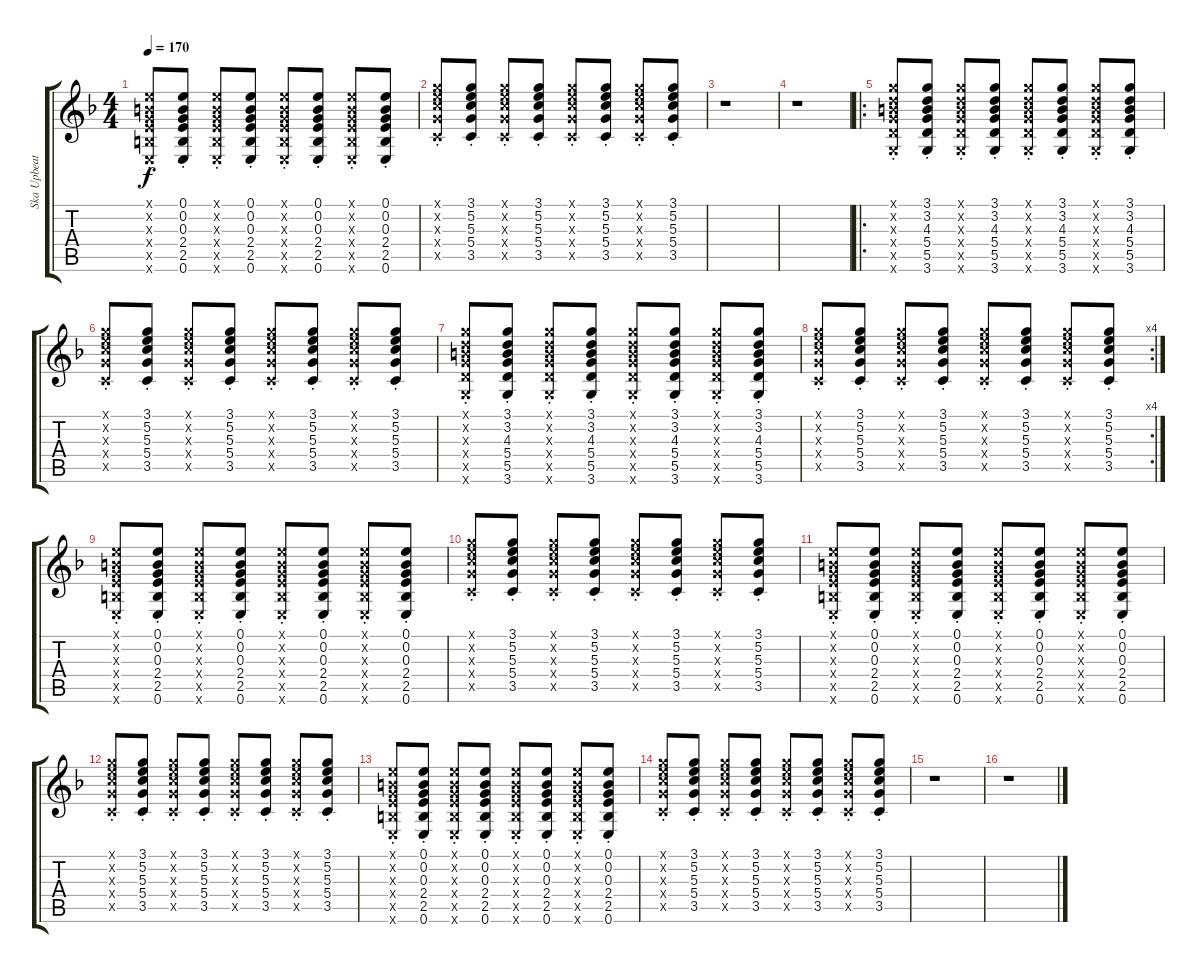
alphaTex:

\track ("Ska Upbeats (overdub)" "Ska Upbeat") {instrument overdrivenguitar}
\staff {score tabs}
\tuning (E4 B3 G3 D3 A2 E2) {hide}
\ts (4 4)
\tempo 170
\clef g2
\ks f
(0.1{st x} 0.2{st x} 0.3{st x} 2.4{st x} 2.5{st x} 0.6{st x}).8{dy f} (0.1{st} 0.2{st} 0.3{st} 2.4{st} 2.5{st} 0.6{st}).8 (0.1{st x} 0.2{st x} 0.3{st x} 2.4{st x} 2.5{st x} 0.6{st x}).8 (0.1{st} 0.2{st} 0.3{st} 2.4{st} 2.5{st} 0.6{st}).8 (0.1{st x} 0.2{st x} 0.3{st x} 2.4{st x} 2.5{st x} 0.6{st x}).8 (0.1{st} 0.2{st} 0.3{st} 2.4{st} 2.5{st} 0.6{st}).8 (0.1{st x} 0.2{st x} 0.3{st x} 2.4{st x} 2.5{st x} 0.6{st x}).8 (0.1{st} 0.2{st} 0.3{st} 2.4{st} 2.5{st} 0.6{st}).8 |
(3.1{st x} 5.2{st x} 5.3{st x} 5.4{st x} 3.5{st x}).8 (3.1{st} 5.2{st} 5.3{st} 5.4{st} 3.5{st}).8 (3.1{st x} 5.2{st x} 5.3{st x} 5.4{st x} 3.5{st x}).8 (3.1{st} 5.2{st} 5.3{st} 5.4{st} 3.5{st}).8 (3.1{st x} 5.2{st x} 5.3{st x} 5.4{st x} 3.5{st x}).8 (3.1{st} 5.2{st} 5.3{st} 5.4{st} 3.5{st}).8 (3.1{st x} 5.2{st x} 5.3{st x} 5.4{st x} 3.5{st x}).8 (3.1{st} 5.2{st} 5.3{st} 5.4{st} 3.5{st}).8 |
r.1 |
r.1 |
\ro
(3.1{st x} 3.2{st x} 4.3{st x} 5.4{st x} 5.5{st x} 3.6{st x}).8 (3.1{st} 3.2{st} 4.3{st} 5.4{st} 5.5{st} 3.6{st}).8 (3.1{st x} 3.2{st x} 4.3{st x} 5.4{st x} 5.5{st x} 3.6{st x}).8 (3.1{st} 3.2{st} 4.3{st} 5.4{st} 5.5{st} 3.6{st}).8 (3.1{st x} 3.2{st x} 4.3{st x} 5.4{st x} 5.5{st x} 3.6{st x}).8 (3.1{st} 3.2{st} 4.3{st} 5.4{st} 5.5{st} 3.6{st}).8 (3.1{st x} 3.2{st x} 4.3{st x} 5.4{st x} 5.5{st x} 3.6{st x}).8 (3.1{st} 3.2{st} 4.3{st} 5.4{st} 5.5{st} 3.6{st}).8 |
(3.1{st x} 5.2{st x} 5.3{st x} 5.4{st x} 3.5{st x}).8 (3.1{st} 5.2{st} 5.3{st} 5.4{st} 3.5{st}).8 (3.1{st x} 5.2{st x} 5.3{st x} 5.4{st x} 3.5{st x}).8 (3.1{st} 5.2{st} 5.3{st} 5.4{st} 3.5{st}).8 (3.1{st x} 5.2{st x} 5.3{st x} 5.4{st x} 3.5{st x}).8 (3.1{st} 5.2{st} 5.3{st} 5.4{st} 3.5{st}).8 (3.1{st x} 5.2{st x} 5.3{st x} 5.4{st x} 3.5{st x}).8 (3.1{st} 5.2{st} 5.3{st} 5.4{st} 3.5{st}).8 |
(3.1{st x} 3.2{st x} 4.3{st x} 5.4{st x} 5.5{st x} 3.6{st x}).8 (3.1{st} 3.2{st} 4.3{st} 5.4{st} 5.5{st} 3.6{st}).8 (3.1{st x} 3.2{st x} 4.3{st x} 5.4{st x} 5.5{st x} 3.6{st x}).8 (3.1{st} 3.2{st} 4.3{st} 5.4{st} 5.5{st} 3.6{st}).8 (3.1{st x} 3.2{st x} 4.3{st x} 5.4{st x} 5.5{st x} 3.6{st x}).8 (3.1{st} 3.2{st} 4.3{st} 5.4{st} 5.5{st} 3.6{st}).8 (3.1{st x} 3.2{st x} 4.3{st x} 5.4{st x} 5.5{st x} 3.6{st x}).8 (3.1{st} 3.2{st} 4.3{st} 5.4{st} 5.5{st} 3.6{st}).8 |
\rc 4
(3.1{st x} 5.2{st x} 5.3{st x} 5.4{st x} 3.5{st x}).8 (3.1{st} 5.2{st} 5.3{st} 5.4{st} 3.5{st}).8 (3.1{st x} 5.2{st x} 5.3{st x} 5.4{st x} 3.5{st x}).8 (3.1{st} 5.2{st} 5.3{st} 5.4{st} 3.5{st}).8 (3.1{st x} 5.2{st x} 5.3{st x} 5.4{st x} 3.5{st x}).8 (3.1{st} 5.2{st} 5.3{st} 5.4{st} 3.5{st}).8 (3.1{st x} 5.2{st x} 5.3{st x} 5.4{st x} 3.5{st x}).8 (3.1{st} 5.2{st} 5.3{st} 5.4{st} 3.5{st}).8 |
(0.1{st x} 0.2{st x} 0.3{st x} 2.4{st x} 2.5{st x} 0.6{st x}).8 (0.1{st} 0.2{st} 0.3{st} 2.4{st} 2.5{st} 0.6{st}).8 (0.1{st x} 0.2{st x} 0.3{st x} 2.4{st x} 2.5{st x} 0.6{st x}).8 (0.1{st} 0.2{st} 0.3{st} 2.4{st} 2.5{st} 0.6{st}).8 (0.1{st x} 0.2{st x} 0.3{st x} 2.4{st x} 2.5{st x} 0.6{st x}).8 (0.1{st} 0.2{st} 0.3{st} 2.4{st} 2.5{st} 0.6{st}).8 (0.1{st x} 0.2{st x} 0.3{st x} 2.4{st x} 2.5{st x} 0.6{st x}).8 (0.1{st} 0.2{st} 0.3{st} 2.4{st} 2.5{st} 0.6{st}).8 |
(3.1{st x} 5.2{st x} 5.3{st x} 5.4{st x} 3.5{st x}).8 (3.1{st} 5.2{st} 5.3{st} 5.4{st} 3.5{st}).8 (3.1{st x} 5.2{st x} 5.3{st x} 5.4{st x} 3.5{st x}).8 (3.1{st} 5.2{st} 5.3{st} 5.4{st} 3.5{st}).8 (3.1{st x} 5.2{st x} 5.3{st x} 5.4{st x} 3.5{st x}).8 (3.1{st} 5.2{st} 5.3{st} 5.4{st} 3.5{st}).8 (3.1{st x} 5.2{st x} 5.3{st x} 5.4{st x} 3.5{st x}).8 (3.1{st} 5.2{st} 5.3{st} 5.4{st} 3.5{st}).8 |
(0.1{st x} 0.2{st x} 0.3{st x} 2.4{st x} 2.5{st x} 0.6{st x}).8 (0.1{st} 0.2{st} 0.3{st} 2.4{st} 2.5{st} 0.6{st}).8 (0.1{st x} 0.2{st x} 0.3{st x} 2.4{st x} 2.5{st x} 0.6{st x}).8 (0.1{st} 0.2{st} 0.3{st} 2.4{st} 2.5{st} 0.6{st}).8 (0.1{st x} 0.2{st x} 0.3{st x} 2.4{st x} 2.5{st x} 0.6{st x}).8 (0.1{st} 0.2{st} 0.3{st} 2.4{st} 2.5{st} 0.6{st}).8 (0.1{st x} 0.2{st x} 0.3{st x} 2.4{st x} 2.5{st x} 0.6{st x}).8 (0.1{st} 0.2{st} 0.3{st} 2.4{st} 2.5{st} 0.6{st}).8 |
(3.1{st x} 5.2{st x} 5.3{st x} 5.4{st x} 3.5{st x}).8 (3.1{st} 5.2{st} 5.3{st} 5.4{st} 3.5{st}).8 (3.1{st x} 5.2{st x} 5.3{st x} 5.4{st x} 3.5{st x}).8 (3.1{st} 5.2{st} 5.3{st} 5.4{st} 3.5{st}).8 (3.1{st x} 5.2{st x} 5.3{st x} 5.4{st x} 3.5{st x}).8 (3.1{st} 5.2{st} 5.3{st} 5.4{st} 3.5{st}).8 (3.1{st x} 5.2{st x} 5.3{st x} 5.4{st x} 3.5{st x}).8 (3.1{st} 5.2{st} 5.3{st} 5.4{st} 3.5{st}).8 |
(0.1{st x} 0.2{st x} 0.3{st x} 2.4{st x} 2.5{st x} 0.6{st x}).8 (0.1{st} 0.2{st} 0.3{st} 2.4{st} 2.5{st} 0.6{st}).8 (0.1{st x} 0.2{st x} 0.3{st x} 2.4{st x} 2.5{st x} 0.6{st x}).8 (0.1{st} 0.2{st} 0.3{st} 2.4{st} 2.5{st} 0.6{st}).8 (0.1{st x} 0.2{st x} 0.3{st x} 2.4{st x} 2.5{st x} 0.6{st x}).8 (0.1{st} 0.2{st} 0.3{st} 2.4{st} 2.5{st} 0.6{st}).8 (0.1{st x} 0.2{st x} 0.3{st x} 2.4{st x} 2.5{st x} 0.6{st x}).8 (0.1{st} 0.2{st} 0.3{st} 2.4{st} 2.5{st} 0.6{st}).8 |
(3.1{st x} 5.2{st x} 5.3{st x} 5.4{st x} 3.5{st x}).8 (3.1{st} 5.2{st} 5.3{st} 5.4{st} 3.5{st}).8 (3.1{st x} 5.2{st x} 5.3{st x} 5.4{st x} 3.5{st x}).8 (3.1{st} 5.2{st} 5.3{st} 5.4{st} 3.5{st}).8 (3.1{st x} 5.2{st x} 5.3{st x} 5.4{st x} 3.5{st x}).8 (3.1{st} 5.2{st} 5.3{st} 5.4{st} 3.5{st}).8 (3.1{st x} 5.2{st x} 5.3{st x} 5.4{st x} 3.5{st x}).8 (3.1{st} 5.2{st} 5.3{st} 5.4{st} 3.5{st}).8 |
r.1 |
r.1
